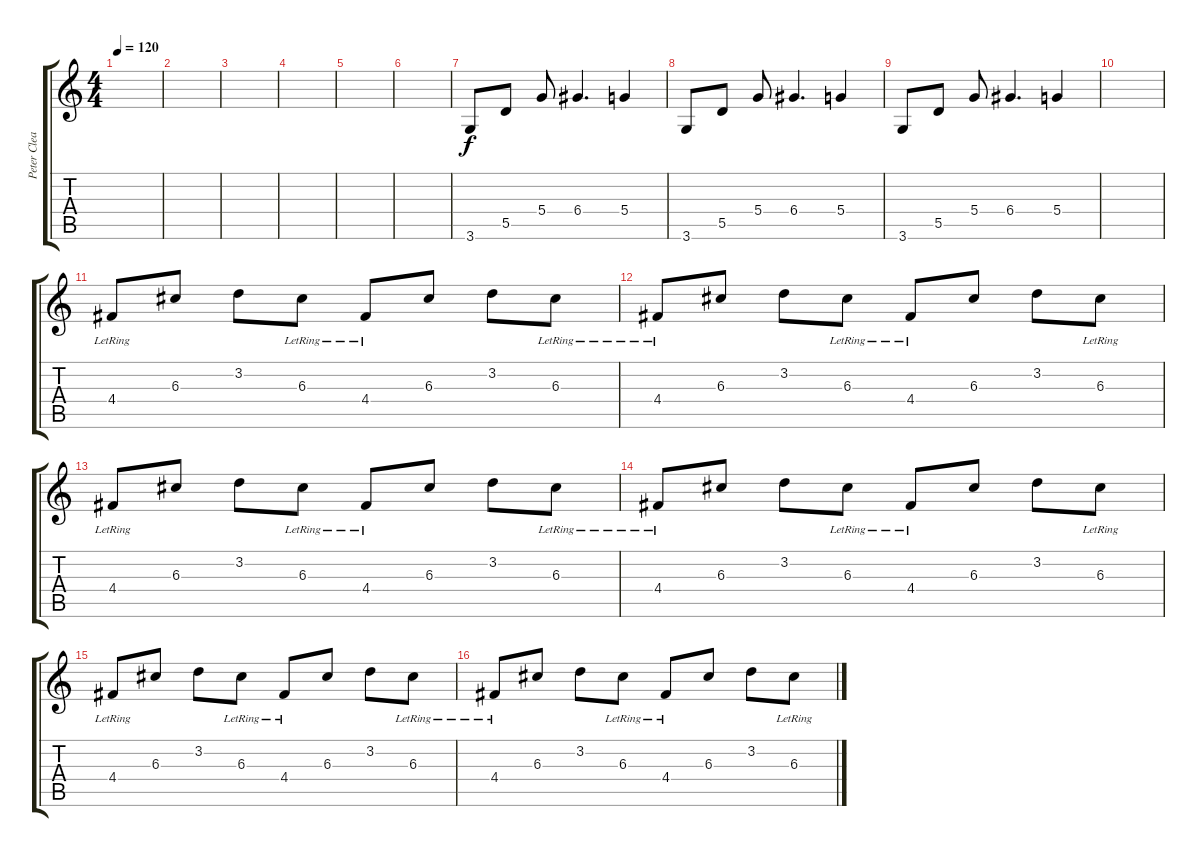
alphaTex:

\track ("Peter Clean 1" "Peter Clea") {instrument electricguitarclean}
\staff {score tabs}
\tuning (E4 B3 G3 D3 A2 E2) {hide}
\ts (4 4)
\tempo 120
\clef g2
\ks c
|
|
|
|
|
|
3.6.8 5.5.8 5.4.8 6.4.4{d} 5.4.4 |
3.6.8 5.5.8 5.4.8 6.4.4{d} 5.4.4 |
3.6.8 5.5.8 5.4.8 6.4.4{d} 5.4.4 |
|
4.4{lr}.8 6.3.8 3.2.8 6.3{lr}.8 4.4{lr}.8 6.3.8 3.2.8 6.3{lr}.8 |
4.4{lr}.8 6.3.8 3.2.8 6.3{lr}.8 4.4{lr}.8 6.3.8 3.2.8 6.3{lr}.8 |
4.4{lr}.8 6.3.8 3.2.8 6.3{lr}.8 4.4{lr}.8 6.3.8 3.2.8 6.3{lr}.8 |
4.4{lr}.8 6.3.8 3.2.8 6.3{lr}.8 4.4{lr}.8 6.3.8 3.2.8 6.3{lr}.8 |
4.4{lr}.8 6.3.8 3.2.8 6.3{lr}.8 4.4{lr}.8 6.3.8 3.2.8 6.3{lr}.8 |
4.4{lr}.8 6.3.8 3.2.8 6.3{lr}.8 4.4{lr}.8 6.3.8 3.2.8 6.3{lr}.8
